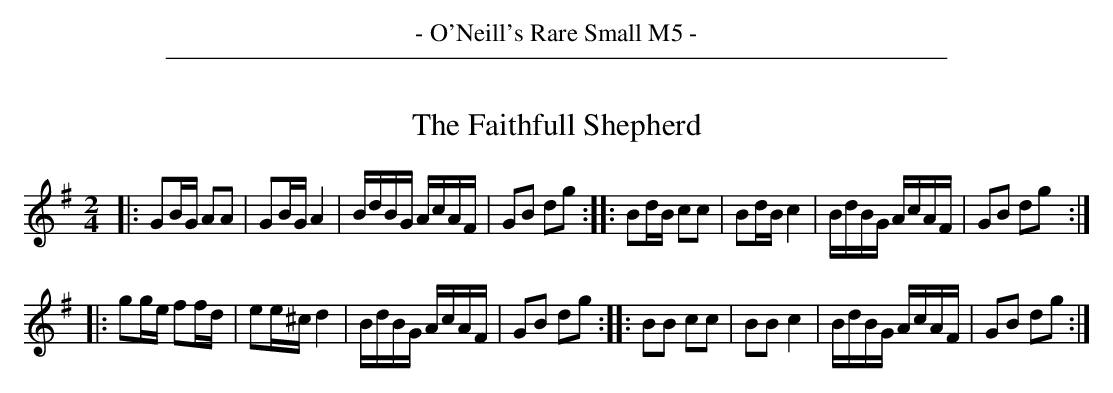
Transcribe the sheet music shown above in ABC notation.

X:1
T: The Faithfull Shepherd
M: 2/4
L: 1/16
K: G
|:\
G2BG A2A2 | G2BG  A4 | BdBG AcAF | G2B2 d2g2 ::\
B2dB c2c2 | B2dB  c4 | BdBG AcAF | G2B2 d2g2 ::
g2ge f2fd | e2e^c d4 | BdBG AcAF | G2B2 d2g2 ::\
B2B2 c2c2 | B2B2  c4 | BdBG AcAF | G2B2 d2g2 :|
